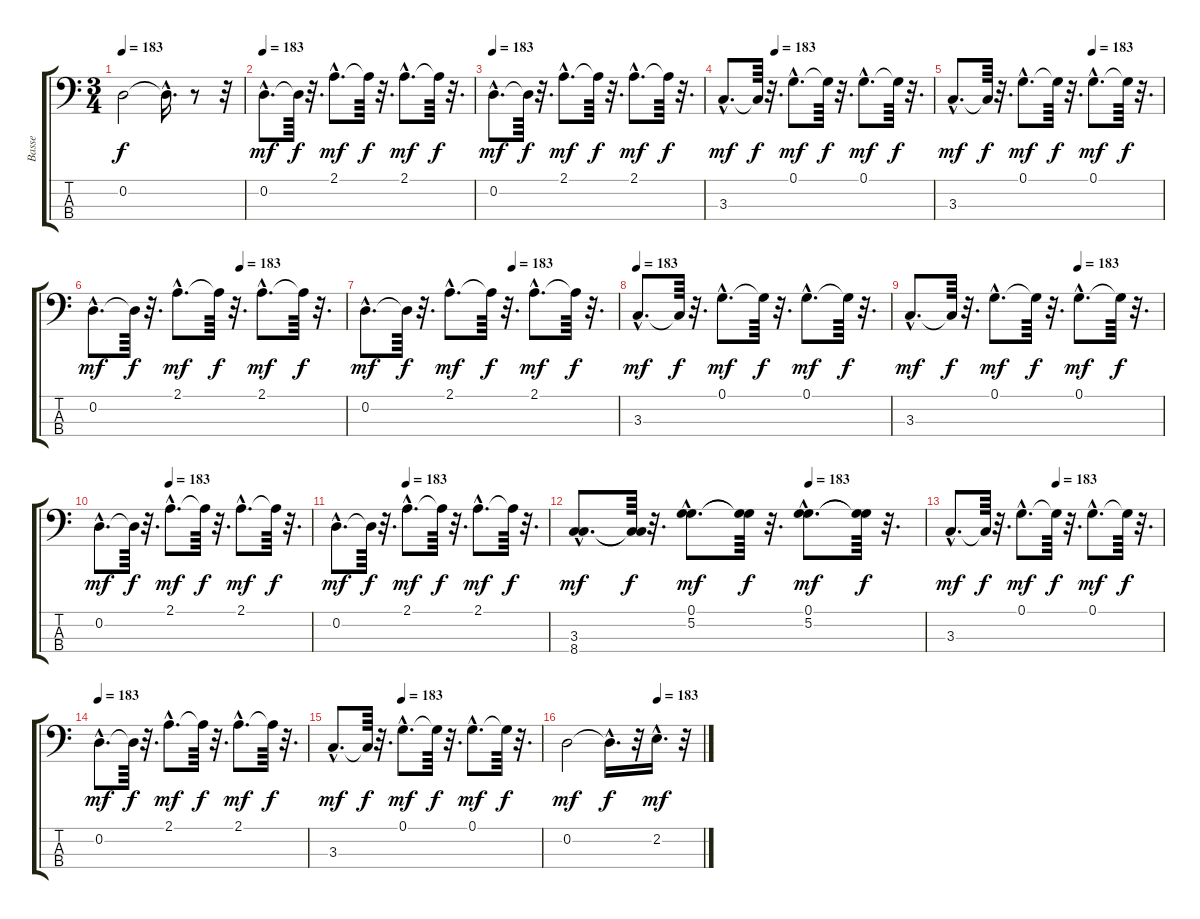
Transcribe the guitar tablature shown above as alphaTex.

\track ("Basse" "Basse") {instrument acousticbass}
\staff {score tabs}
\tuning (G2 D2 A1 E1) {hide}
\ts (3 4)
\tempo 183
\clef f4
\ks c
0.2{t}.2{dy f} 0.2{hac t}.16{d} r.8 r.32 |
\tempo 183
0.2{hac}.8{d dy mf} 0.2{t}.64{dy f} r.32{d} 2.1{hac}.8{d dy mf} 2.1{t}.64{dy f} r.32{d} 2.1{hac}.8{d dy mf} 2.1{t}.64{dy f} r.32{d} |
\tempo 183
0.2{hac}.8{d dy mf} 0.2{t}.64{dy f} r.32{d} 2.1{hac}.8{d dy mf} 2.1{t}.64{dy f} r.32{d} 2.1{hac}.8{d dy mf} 2.1{t}.64{dy f} r.32{d} |
\tempo (183 0.25)
3.3{hac}.8{d dy mf} 3.3{t}.64{dy f} r.32{d} 0.1{hac}.8{d dy mf} 0.1{t}.64{dy f} r.32{d} 0.1{hac}.8{d dy mf} 0.1{t}.64{dy f} r.32{d} |
\tempo (183 0.6666666666666666)
3.3{hac}.8{d dy mf} 3.3{t}.64{dy f} r.32{d} 0.1{hac}.8{d dy mf} 0.1{t}.64{dy f} r.32{d} 0.1{hac}.8{d dy mf} 0.1{t}.64{dy f} r.32{d} |
\tempo (183 0.5833333333333334)
0.2{hac}.8{d dy mf} 0.2{t}.64{dy f} r.32{d} 2.1{hac}.8{d dy mf} 2.1{t}.64{dy f} r.32{d} 2.1{hac}.8{d dy mf} 2.1{t}.64{dy f} r.32{d} |
\tempo (183 0.5833333333333334)
0.2{hac}.8{d dy mf} 0.2{t}.64{dy f} r.32{d} 2.1{hac}.8{d dy mf} 2.1{t}.64{dy f} r.32{d} 2.1{hac}.8{d dy mf} 2.1{t}.64{dy f} r.32{d} |
\tempo 183
3.3{hac}.8{d dy mf} 3.3{t}.64{dy f} r.32{d} 0.1{hac}.8{d dy mf} 0.1{t}.64{dy f} r.32{d} 0.1{hac}.8{d dy mf} 0.1{t}.64{dy f} r.32{d} |
\tempo (183 0.6666666666666666)
3.3{hac}.8{d dy mf} 3.3{t}.64{dy f} r.32{d} 0.1{hac}.8{d dy mf} 0.1{t}.64{dy f} r.32{d} 0.1{hac}.8{d dy mf} 0.1{t}.64{dy f} r.32{d} |
\tempo (183 0.3333333333333333)
0.2{hac}.8{d dy mf} 0.2{t}.64{dy f} r.32{d} 2.1{hac}.8{d dy mf} 2.1{t}.64{dy f} r.32{d} 2.1{hac}.8{d dy mf} 2.1{t}.64{dy f} r.32{d} |
\tempo (183 0.3333333333333333)
0.2{hac}.8{d dy mf} 0.2{t}.64{dy f} r.32{d} 2.1{hac}.8{d dy mf} 2.1{t}.64{dy f} r.32{d} 2.1{hac}.8{d dy mf} 2.1{t}.64{dy f} r.32{d} |
\tempo (183 0.6666666666666666)
(3.3{hac} 8.4{hac}).8{d dy mf} (3.3{t} 8.4{t}).64{dy f} r.32{d} (0.1{hac} 5.2{hac}).8{d dy mf} (0.1{t} 5.2{t}).64{dy f} r.32{d} (0.1{hac} 5.2{hac}).8{d dy mf} (0.1{t} 5.2{t}).64{dy f} r.32{d} |
\tempo (183 0.5)
3.3{hac}.8{d dy mf} 3.3{t}.64{dy f} r.32{d} 0.1{hac}.8{d dy mf} 0.1{t}.64{dy f} r.32{d} 0.1{hac}.8{d dy mf} 0.1{t}.64{dy f} r.32{d} |
\tempo 183
0.2{hac}.8{d dy mf} 0.2{t}.64{dy f} r.32{d} 2.1{hac}.8{d dy mf} 2.1{t}.64{dy f} r.32{d} 2.1{hac}.8{d dy mf} 2.1{t}.64{dy f} r.32{d} |
\tempo (183 0.3333333333333333)
3.3{hac}.8{d dy mf} 3.3{t}.64{dy f} r.32{d} 0.1{hac}.8{d dy mf} 0.1{t}.64{dy f} r.32{d} 0.1{hac}.8{d dy mf} 0.1{t}.64{dy f} r.32{d} |
\tempo (183 0.6666666666666666)
0.2.2{dy mf} 0.2{hac t}.16{d dy f} r.32 2.2{hac}.16{d dy mf} r.32
